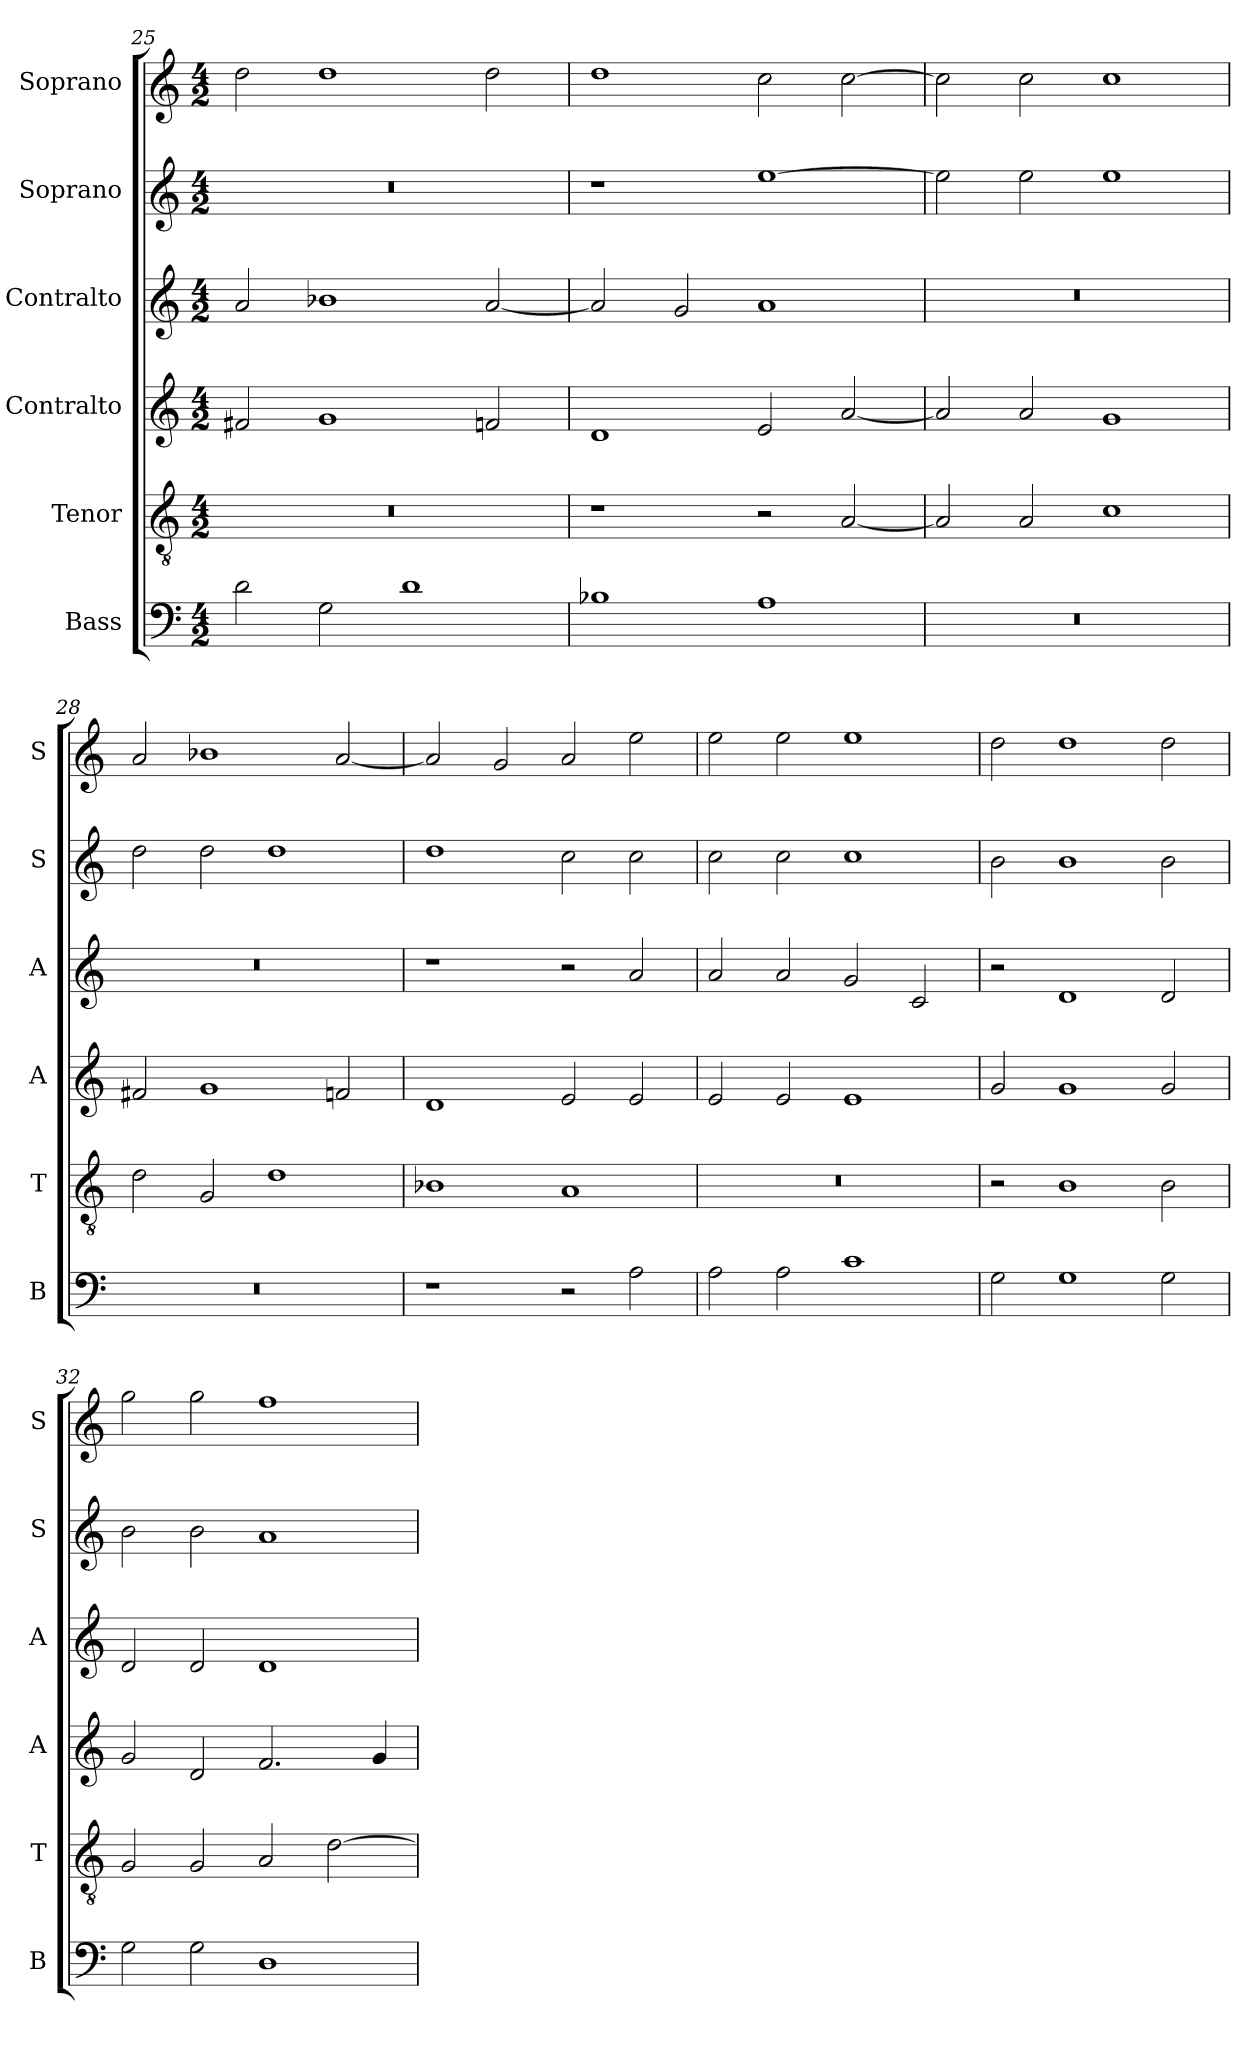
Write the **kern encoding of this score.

**kern	**kern	**kern	**kern	**kern	**kern
*part6	*part5	*part4	*part3	*part2	*part1
*staff6	*staff5	*staff4	*staff3	*staff2	*staff1
*I"Bass	*I"Tenor	*I"Contralto	*I"Contralto	*I"Soprano	*I"Soprano
*I'B	*I'T	*I'A	*I'A	*I'S	*I'S
*clefF4	*clefGv2	*clefG2	*clefG2	*clefG2	*clefG2
*k[]	*k[]	*k[]	*k[]	*k[]	*k[]
*C:ion	*C:ion	*C:ion	*C:ion	*C:ion	*C:ion
*M4/2	*M4/2	*M4/2	*M4/2	*M4/2	*M4/2
=25	=25	=25	=25	=25	=25
2d	0r	2f#X	2a	0r	2dd
2G	.	1g	1b-X	.	1dd
1d	.	.	.	.	.
.	.	2fn	[2a	.	2dd
=26	=26	=26	=26	=26	=26
1B-X	1r	1d	2a]	1r	1dd
.	.	.	2g	.	.
1A	2r	2e	1a	[1ee	2cc
.	[2A	[2a	.	.	[2cc
=27	=27	=27	=27	=27	=27
0r	2A]	2a]	0r	2ee]	2cc]
.	2A	2a	.	2ee	2cc
.	1c	1g	.	1ee	1cc
=28	=28	=28	=28	=28	=28
0r	2d	2f#X	0r	2dd	2a
.	2G	1g	.	2dd	1b-X
.	1d	.	.	1dd	.
.	.	2fn	.	.	[2a
=29	=29	=29	=29	=29	=29
1r	1B-X	1d	1r	1dd	2a]
.	.	.	.	.	2g
2r	1A	2e	2r	2cc	2a
2A	.	2e	2a	2cc	2ee
=30	=30	=30	=30	=30	=30
2A	0r	2e	2a	2cc	2ee
2A	.	2e	2a	2cc	2ee
1c	.	1e	2g	1cc	1ee
.	.	.	2c	.	.
=31	=31	=31	=31	=31	=31
2G	2r	2g	2r	2b	2dd
1G	1B	1g	1d	1b	1dd
2G	2B	2g	2d	2b	2dd
=32	=32	=32	=32	=32	=32
2G	2G	2g	2d	2b	2gg
2G	2G	2d	2d	2b	2gg
1D	2A	2.f	1d	1a	1ff
.	[2d	.	.	.	.
.	.	4g	.	.	.
=	=	=	=	=	=
*-	*-	*-	*-	*-	*-
